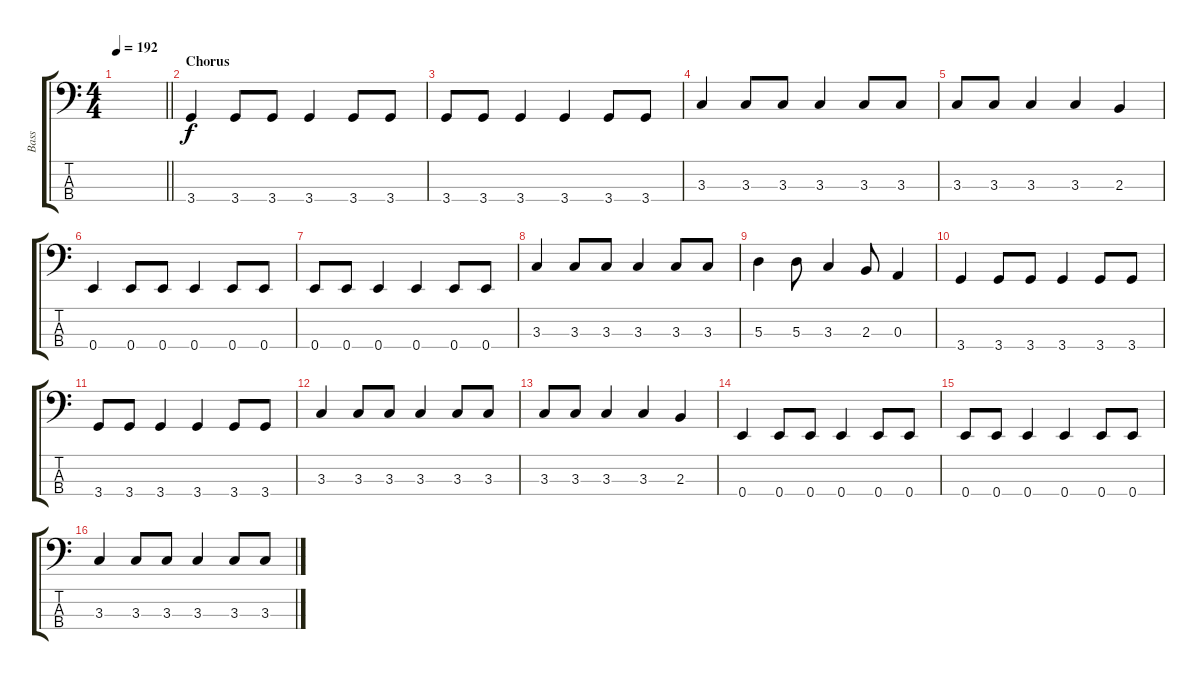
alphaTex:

\track ("Bass" "Bass") {instrument electricbasspick}
\staff {score tabs}
\tuning (G2 D2 A1 E1) {hide}
\ts (4 4)
\tempo 192
\clef f4
\barLineRight lightlight
\ks c
|
\section ("" "Chorus")
3.4.4 3.4.8 3.4.8 3.4.4 3.4.8 3.4.8 |
3.4.8 3.4.8 3.4.4 3.4.4 3.4.8 3.4.8 |
3.3.4 3.3.8 3.3.8 3.3.4 3.3.8 3.3.8 |
3.3.8 3.3.8 3.3.4 3.3.4 2.3.4 |
0.4.4 0.4.8 0.4.8 0.4.4 0.4.8 0.4.8 |
0.4.8 0.4.8 0.4.4 0.4.4 0.4.8 0.4.8 |
3.3.4 3.3.8 3.3.8 3.3.4 3.3.8 3.3.8 |
5.3.4 5.3.8 3.3.4 2.3.8 0.3.4 |
3.4.4 3.4.8 3.4.8 3.4.4 3.4.8 3.4.8 |
3.4.8 3.4.8 3.4.4 3.4.4 3.4.8 3.4.8 |
3.3.4 3.3.8 3.3.8 3.3.4 3.3.8 3.3.8 |
3.3.8 3.3.8 3.3.4 3.3.4 2.3.4 |
0.4.4 0.4.8 0.4.8 0.4.4 0.4.8 0.4.8 |
0.4.8 0.4.8 0.4.4 0.4.4 0.4.8 0.4.8 |
3.3.4 3.3.8 3.3.8 3.3.4 3.3.8 3.3.8
